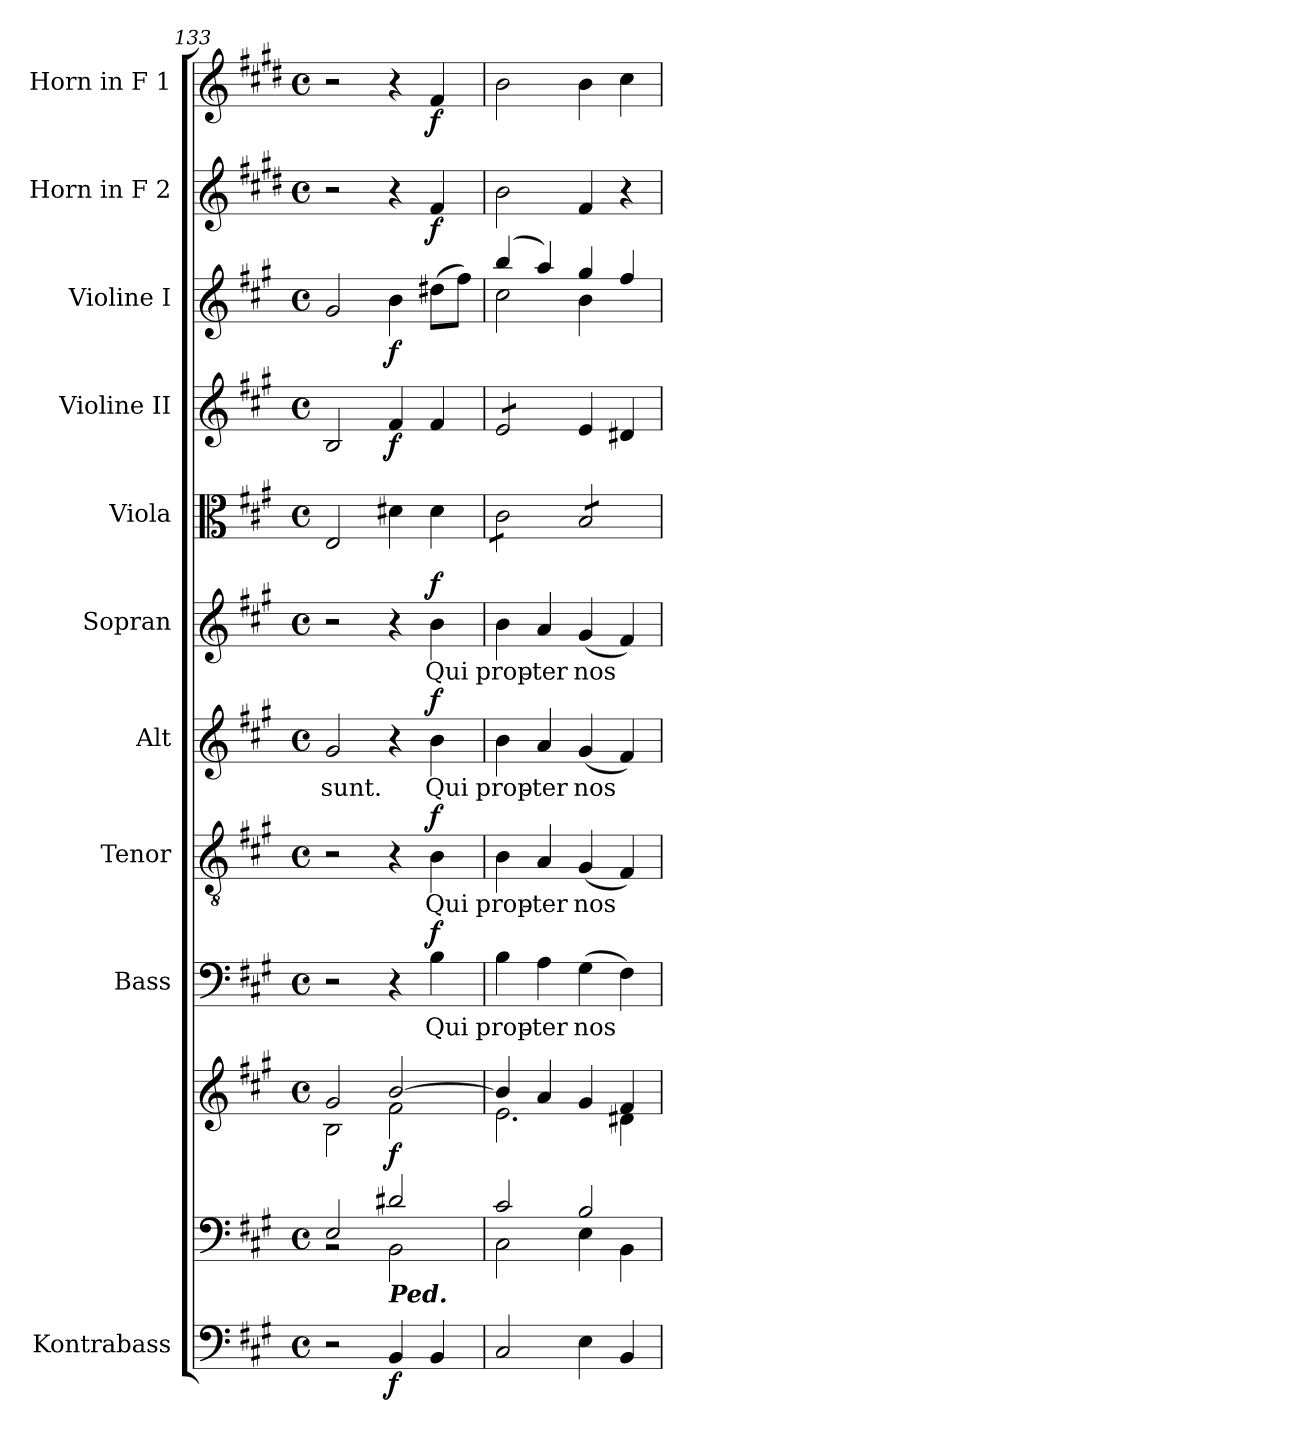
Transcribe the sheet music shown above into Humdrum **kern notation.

**kern	**dynam	**kern	**kern	**dynam	**kern	**text	**dynam	**kern	**text	**dynam	**kern	**text	**dynam	**kern	**text	**dynam	**kern	**kern	**dynam	**kern	**dynam	**kern	**dynam	**kern	**dynam
*part11	*part11	*part10	*part10	*part10	*part9	*part9	*part9	*part8	*part8	*part8	*part7	*part7	*part7	*part6	*part6	*part6	*part5	*part4	*part4	*part3	*part3	*part2	*part2	*part1	*part1
*staff12	*staff12	*staff11	*staff10	*staff10/11	*staff9	*staff9	*staff9	*staff8	*staff8	*staff8	*staff7	*staff7	*staff7	*staff6	*staff6	*staff6	*staff5	*staff4	*staff4	*staff3	*staff3	*staff2	*staff2	*staff1	*staff1
*I"Kontrabass	*	*	*	*	*I"Bass	*	*	*I"Tenor	*	*	*I"Alt	*	*	*I"Sopran	*	*	*I"Viola	*I"Violine II	*	*I"Violine I	*	*I"Horn in F 2	*	*I"Horn in F 1	*
*I'Kb.	*	*	*	*	*I'B.	*	*	*I'T.	*	*	*I'A.	*	*	*I'S.	*	*	*I'Vla.	*I'Vl. II	*	*I'Vl. I	*	*	*	*	*
*clefF4	*	*clefF4	*clefG2	*	*clefF4	*	*	*clefGv2	*	*	*clefG2	*	*	*clefG2	*	*	*clefC3	*clefG2	*	*clefG2	*	*clefG2	*	*clefG2	*
*ITrd7c12	*	*	*	*	*	*	*	*	*	*	*	*	*	*	*	*	*	*	*	*	*	*ITrd4c7	*	*ITrd4c7	*
*k[f#c#g#]	*	*k[f#c#g#]	*k[f#c#g#]	*	*k[f#c#g#]	*	*	*k[f#c#g#]	*	*	*k[f#c#g#]	*	*	*k[f#c#g#]	*	*	*k[f#c#g#]	*k[f#c#g#]	*	*k[f#c#g#]	*	*k[f#c#g#]	*	*k[f#c#g#]	*
*A:	*	*A:	*A:	*	*A:	*	*	*A:	*	*	*A:	*	*	*A:	*	*	*A:	*A:	*	*A:	*	*A:	*	*A:	*
*M4/4	*	*M4/4	*M4/4	*	*M4/4	*	*	*M4/4	*	*	*M4/4	*	*	*M4/4	*	*	*M4/4	*M4/4	*	*M4/4	*	*M4/4	*	*M4/4	*
*met(c)	*	*met(c)	*met(c)	*	*met(c)	*	*	*met(c)	*	*	*met(c)	*	*	*met(c)	*	*	*met(c)	*met(c)	*	*met(c)	*	*met(c)	*	*met(c)	*
=133	=133	=133	=133	=133	=133	=133	=133	=133	=133	=133	=133	=133	=133	=133	=133	=133	=133	=133	=133	=133	=133	=133	=133	=133	=133
*	*	*^	*^	*	*	*	*	*	*	*	*	*	*	*	*	*	*	*	*	*	*	*	*	*	*
!	!	!	!	!	!	!	!	!	!	!	!	!	!	!LO:LY:b	!	!	!	!	!	!	!	!	!	!	!	!	!
2r	.	2E/	2rBB	2g#/	2B\	.	2r	.	.	2r	.	.	2g#/	sunt.	.	2r	.	.	2E/	2B/	.	2g#/	.	2r	.	2r	.
!	!	!LO:TX:b:Bi:t=Ped.	!	!	!	!	!	!	!	!	!	!	!	!	!	!	!	!	!	!	!	!	!	!	!	!	!
!	!LO:DY:b	!	!	!	!	!LO:DY:b	!	!	!	!	!	!	!	!	!	!	!	!	!	!	!LO:DY:b	!	!LO:DY:b	!	!	!	!
4BBB/	f	2d#X/	2BB\	[>2b/	2f#\	f	4r	.	.	4r	.	.	4r	.	.	4r	.	.	4d#X\	4f#/	f	4b\	f	4r	.	4r	.
!	!	!	!	!	!	!	!	!LO:LY:b	!LO:DY:a	!	!LO:LY:b	!LO:DY:a	!	!LO:LY:b	!LO:DY:a	!	!LO:LY:b	!LO:DY:a	!	!	!	!	!	!	!LO:DY:b	!	!LO:DY:b
4BBB/	.	.	.	.	.	.	4B\	Qui	f	4B\	Qui	f	4b\	Qui	f	4b\	Qui	f	4d#\	4f#/	.	(>8dd#X\L	.	4B/	f	4B/	f
.	.	.	.	.	.	.	.	.	.	.	.	.	.	.	.	.	.	.	.	.	.	8ff#\J)	.	.	.	.	.
=134	=134	=134	=134	=134	=134	=134	=134	=134	=134	=134	=134	=134	=134	=134	=134	=134	=134	=134	=134	=134	=134	=134	=134	=134	=134	=134	=134
!	!	!	!	!	!	!	!	!LO:LY:b	!	!	!LO:LY:b	!	!	!LO:LY:b	!	!	!LO:LY:b	!	!	!	!	!	!	!	!	!	!
*	*	*	*	*	*	*	*	*	*	*	*	*	*	*	*	*	*	*	*	*	*	*^	*	*	*	*	*
*	*	*	*	*	*	*	*	*	*	*	*	*	*	*	*	*	*	*	*tremolo	*	*	*	*	*	*	*	*	*
*	*	*	*	*	*	*	*	*	*	*	*	*	*	*	*	*	*	*	*	*tremolo	*	*	*	*	*	*	*	*
2CC#/	.	2c#/	2C#\	4b/]	2.e\	.	4B\	prop-	.	4B\	prop-	.	4b\	prop-	.	4b\	prop-	.	8c#\L	8e/L	.	(4bb/	2cc#\	.	2e\	.	2e\	.
.	.	.	.	.	.	.	.	.	.	.	.	.	.	.	.	.	.	.	8c#\	8e/	.	.	.	.	.	.	.	.
!	!	!	!	!	!	!	!	!LO:LY:b	!	!	!LO:LY:b	!	!	!LO:LY:b	!	!	!LO:LY:b	!	!	!	!	!	!	!	!	!	!	!
.	.	.	.	4a/	.	.	4A\	-ter	.	4A/	-ter	.	4a/	-ter	.	4a/	-ter	.	8c#\	8e/	.	4aa/)	.	.	.	.	.	.
.	.	.	.	.	.	.	.	.	.	.	.	.	.	.	.	.	.	.	8c#\J	8e/J	.	.	.	.	.	.	.	.
*	*	*	*	*	*	*	*	*	*	*	*	*	*	*	*	*	*	*	*	*Xtremolo	*	*	*	*	*	*	*	*
!	!	!	!	!	!	!	!	!LO:LY:b	!	!	!LO:LY:b	!	!	!LO:LY:b	!	!	!LO:LY:b	!	!	!	!	!	!	!	!	!	!	!
4EE\	.	2B/	4E\	4g#/	.	.	(>4G#\	nos	.	(<4G#/	nos	.	(<4g#/	nos	.	(<4g#/	nos	.	8B/L	4e/	.	4gg#/	4b\	.	4B/	.	4e\	.
.	.	.	.	.	.	.	.	.	.	.	.	.	.	.	.	.	.	.	8B/	.	.	.	.	.	.	.	.	.
4BBB/	.	.	4BB\	4f#/	4d#X\	.	4F#\)	.	.	4F#/)	.	.	4f#/)	.	.	4f#/)	.	.	8B/	4d#X/	.	4ff#/	4ryy	.	4r	.	4f#\	.
.	.	.	.	.	.	.	.	.	.	.	.	.	.	.	.	.	.	.	8B/J	.	.	.	.	.	.	.	.	.
*	*	*	*	*	*	*	*	*	*	*	*	*	*	*	*	*	*	*	*Xtremolo	*	*	*	*	*	*	*	*	*
*	*	*v	*v	*	*	*	*	*	*	*	*	*	*	*	*	*	*	*	*	*	*	*v	*v	*	*	*	*	*
*	*	*	*v	*v	*	*	*	*	*	*	*	*	*	*	*	*	*	*	*	*	*	*	*	*	*	*
=	=	=	=	=	=	=	=	=	=	=	=	=	=	=	=	=	=	=	=	=	=	=	=	=	=
*-	*-	*-	*-	*-	*-	*-	*-	*-	*-	*-	*-	*-	*-	*-	*-	*-	*-	*-	*-	*-	*-	*-	*-	*-	*-
